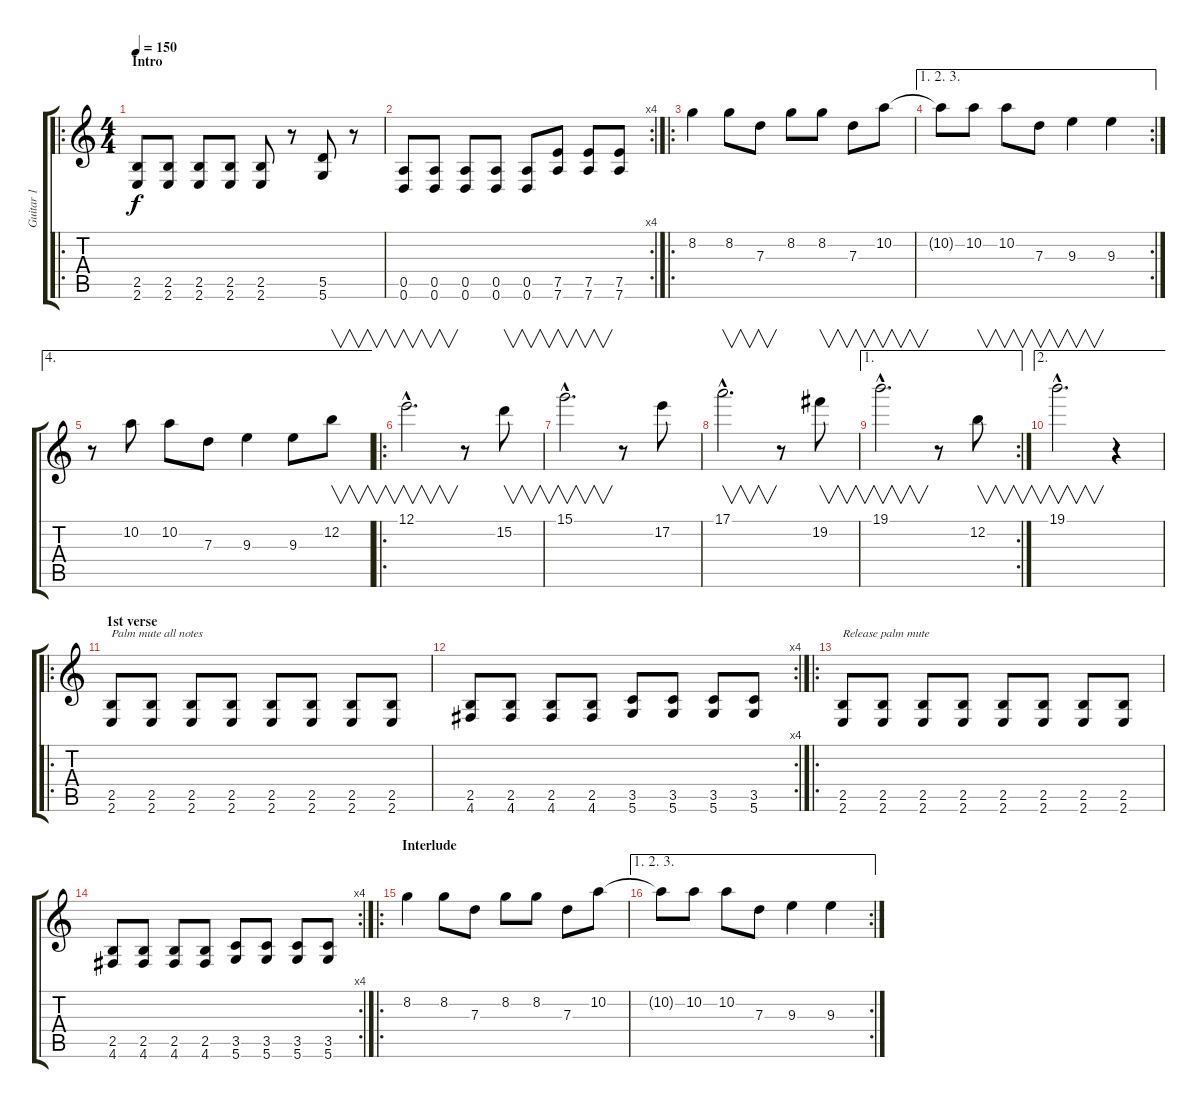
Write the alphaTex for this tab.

\track ("Guitar 1" "Guitar 1") {instrument distortionguitar}
\staff {score tabs}
\tuning (E4 B3 G3 D3 A2 D2) {hide}
\ro
\ts (4 4)
\section ("" "Intro")
\tempo 150
\clef g2
\ks c
(2.5 2.6).8{dy f instrument distortionguitar} (2.5 2.6).8 (2.5 2.6).8 (2.5 2.6).8 (2.5 2.6).8 r.8 (5.5 5.6).8 r.8 |
\rc 4
(0.5 0.6).8 (0.5 0.6).8 (0.5 0.6).8 (0.5 0.6).8 (0.5 0.6).8 (7.5 7.6).8 (7.5 7.6).8 (7.5 7.6).8 |
\ro
8.2.4 8.2.8 7.3.8 8.2.8 8.2.8 7.3.8 10.2.8 |
\ae (1 2 3)
\rc 2
10.2{t}.8 10.2.8 10.2.8 7.3.8 9.3.4 9.3.4 |
\ae 4
r.8 10.2.8 10.2.8 7.3.8 9.3.4 9.3.8 12.2.8{v} |
\ro
12.1{hac}.2{v d} r.8 15.2.8{v} |
15.1{hac}.2{v d} r.8 17.2.8 |
17.1{hac}.2{v d} r.8 19.2.8{v} |
\ae 1
\rc 2
19.1{hac}.2{v d} r.8 12.2.8{v} |
\ae 2
19.1{hac}.2{v d} r.4 |
\ro
\section ("" "1st verse")
(2.5 2.6).8{txt "Palm mute all notes"} (2.5 2.6).8 (2.5 2.6).8 (2.5 2.6).8 (2.5 2.6).8 (2.5 2.6).8 (2.5 2.6).8 (2.5 2.6).8 |
\rc 4
(2.5 4.6).8 (2.5 4.6).8 (2.5 4.6).8 (2.5 4.6).8 (3.5 5.6).8 (3.5 5.6).8 (3.5 5.6).8 (3.5 5.6).8 |
\ro
(2.5 2.6).8{txt "Release palm mute"} (2.5 2.6).8 (2.5 2.6).8 (2.5 2.6).8 (2.5 2.6).8 (2.5 2.6).8 (2.5 2.6).8 (2.5 2.6).8 |
\rc 4
(2.5 4.6).8 (2.5 4.6).8 (2.5 4.6).8 (2.5 4.6).8 (3.5 5.6).8 (3.5 5.6).8 (3.5 5.6).8 (3.5 5.6).8 |
\ro
\section ("" "Interlude")
8.2.4 8.2.8 7.3.8 8.2.8 8.2.8 7.3.8 10.2.8 |
\ae (1 2 3)
\rc 2
10.2{t}.8 10.2.8 10.2.8 7.3.8 9.3.4 9.3.4
